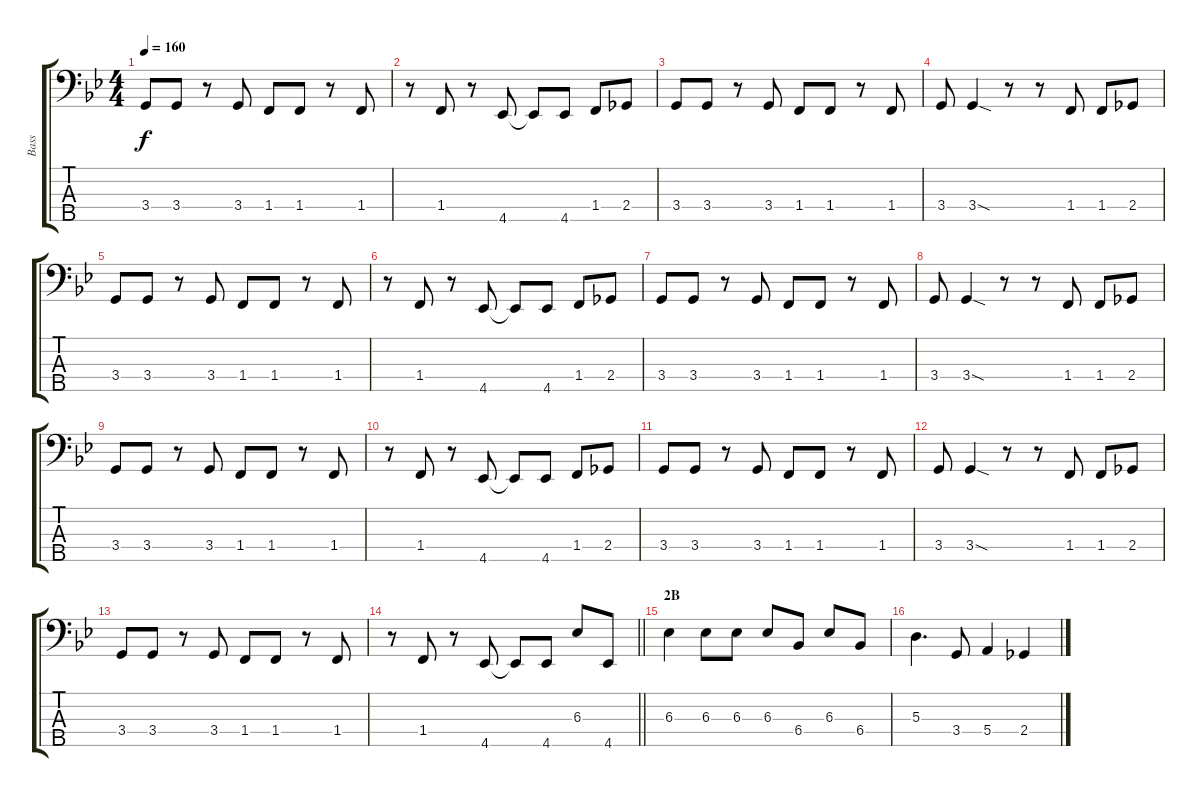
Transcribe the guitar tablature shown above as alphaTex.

\track ("Bass" "Bass") {instrument electricbassfinger}
\staff {score tabs}
\tuning (G2 D2 A1 E1 B0) {hide}
\ts (4 4)
\tempo 160
\clef f4
\ks bb
3.4.8{dy f} 3.4.8 r.8 3.4.8 1.4.8 1.4.8 r.8 1.4.8 |
r.8 1.4.8 r.8 4.5.8 4.5{t}.8 4.5.8 1.4.8 2.4.8 |
3.4.8 3.4.8 r.8 3.4.8 1.4.8 1.4.8 r.8 1.4.8 |
3.4.8 3.4{sod}.4 r.8 r.8 1.4.8 1.4.8 2.4.8 |
3.4.8 3.4.8 r.8 3.4.8 1.4.8 1.4.8 r.8 1.4.8 |
r.8 1.4.8 r.8 4.5.8 4.5{t}.8 4.5.8 1.4.8 2.4.8 |
3.4.8 3.4.8 r.8 3.4.8 1.4.8 1.4.8 r.8 1.4.8 |
3.4.8 3.4{sod}.4 r.8 r.8 1.4.8 1.4.8 2.4.8 |
3.4.8 3.4.8 r.8 3.4.8 1.4.8 1.4.8 r.8 1.4.8 |
r.8 1.4.8 r.8 4.5.8 4.5{t}.8 4.5.8 1.4.8 2.4.8 |
3.4.8 3.4.8 r.8 3.4.8 1.4.8 1.4.8 r.8 1.4.8 |
3.4.8 3.4{sod}.4 r.8 r.8 1.4.8 1.4.8 2.4.8 |
3.4.8 3.4.8 r.8 3.4.8 1.4.8 1.4.8 r.8 1.4.8 |
\barLineRight lightlight
r.8 1.4.8 r.8 4.5.8 4.5{t}.8 4.5.8 6.3.8 4.5.8 |
\section ("" "2B")
6.3.4 6.3.8 6.3.8 6.3.8 6.4.8 6.3.8 6.4.8 |
5.3.4{d} 3.4.8 5.4.4 2.4.4
